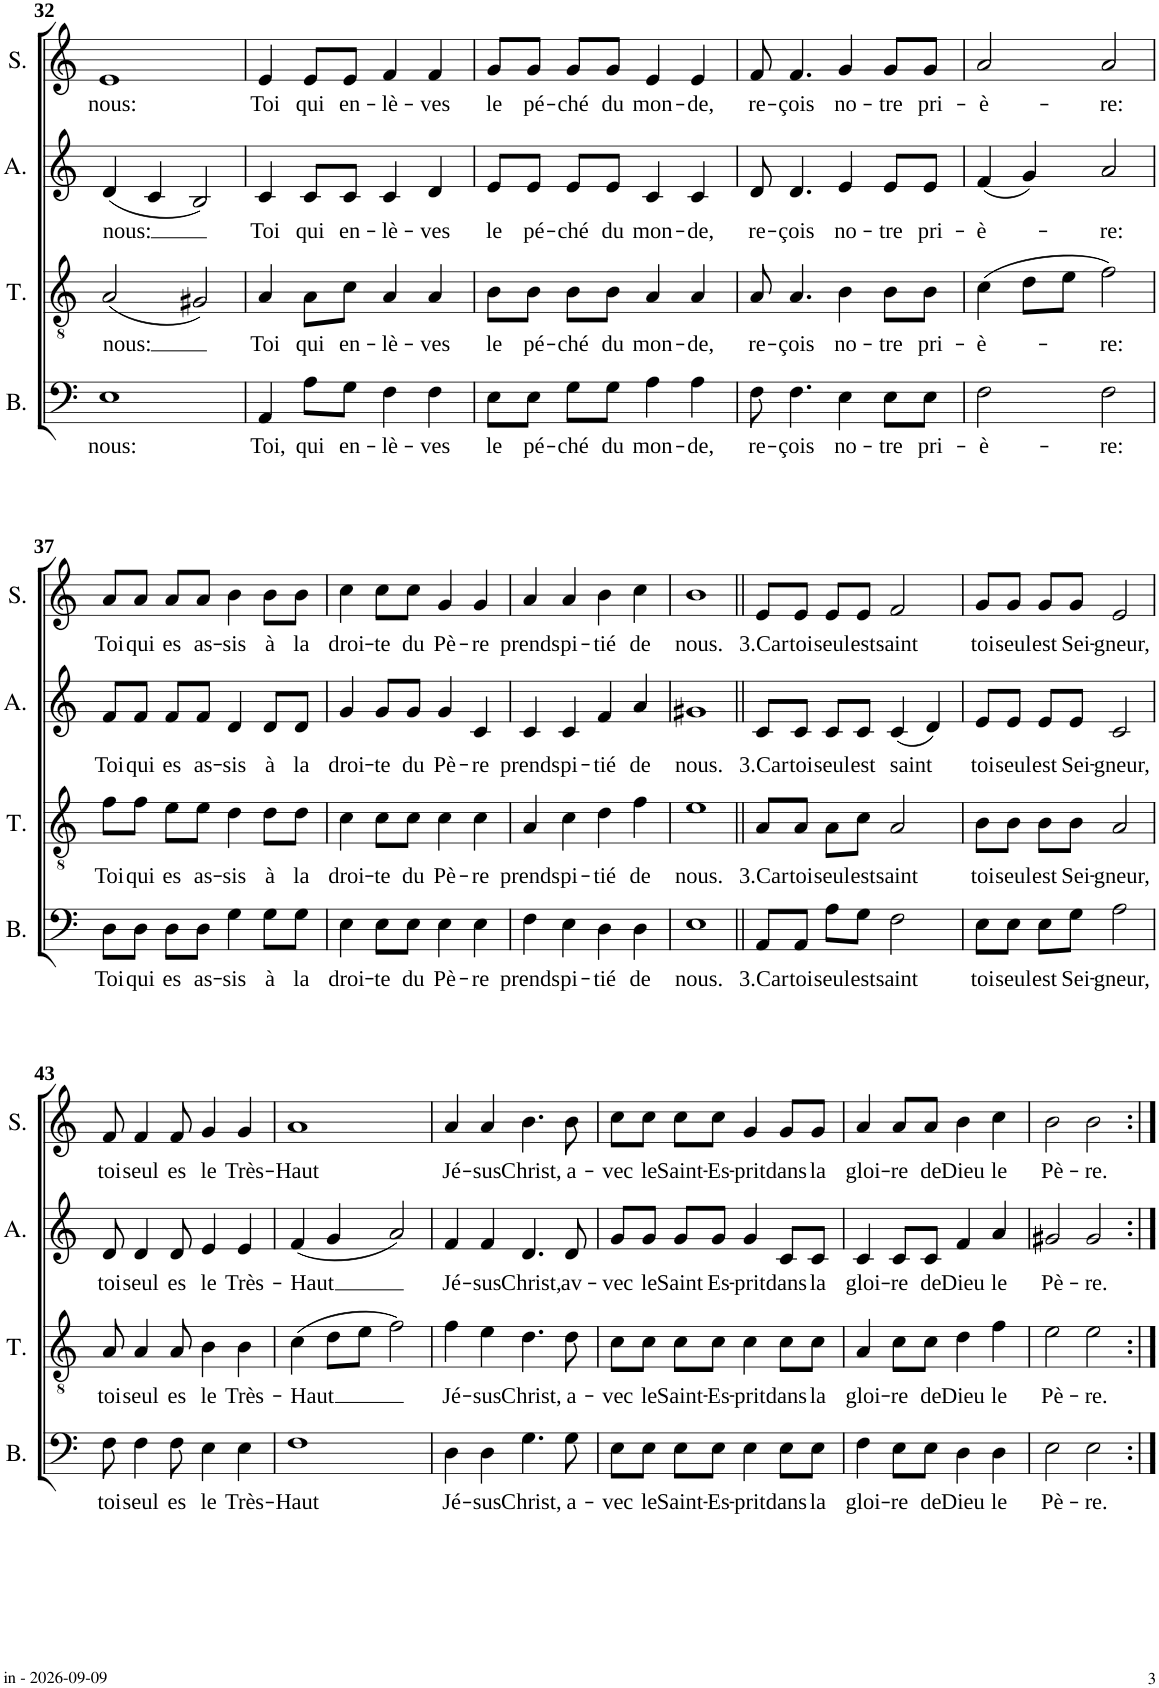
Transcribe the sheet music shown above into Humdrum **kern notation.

**kern	**text	**kern	**text	**kern	**text	**kern	**text
*part4	*part4	*part3	*part3	*part2	*part2	*part1	*part1
*staff4	*staff4	*staff3	*staff3	*staff2	*staff2	*staff1	*staff1
*I"Bass	*	*I"Tenor	*	*I"Alto	*	*I"Soprano	*
*I'B.	*	*I'T.	*	*I'A.	*	*I'S.	*
!!LO:PB:g=z
*clefF4	*	*clefGv2	*	*clefG2	*	*clefG2	*
*k[]	*	*k[]	*	*k[]	*	*k[]	*
*M4/4	*	*M4/4	*	*M4/4	*	*M4/4	*
*met(c)	*	*met(c)	*	*met(c)	*	*met(c)	*
=32	=32	=32	=32	=32	=32	=32	=32
!	!LO:LY:b	!	!LO:LY:b	!	!LO:LY:b	!	!LO:LY:b
1E	nous:	(2A/	nous:	(4d/	nous:	1e	nous:
.	.	.	.	4c/	.	.	.
.	.	2G#X/)	.	2B/)	.	.	.
=33	=33	=33	=33	=33	=33	=33	=33
!	!LO:LY:b	!	!LO:LY:b	!	!LO:LY:b	!	!LO:LY:b
4AA/	Toi,	4A/	Toi	4c/	Toi	4e/	Toi
!	!LO:LY:b	!	!LO:LY:b	!	!LO:LY:b	!	!LO:LY:b
8A\L	qui	8A\L	qui	8c/L	qui	8e/L	qui
!	!LO:LY:b	!	!LO:LY:b	!	!LO:LY:b	!	!LO:LY:b
8G\J	en-	8c\J	en-	8c/J	en-	8e/J	en-
!	!LO:LY:b	!	!LO:LY:b	!	!LO:LY:b	!	!LO:LY:b
4F\	-lè-	4A/	-lè-	4c/	-lè-	4f/	-lè-
!	!LO:LY:b	!	!LO:LY:b	!	!LO:LY:b	!	!LO:LY:b
4F\	-ves	4A/	-ves	4d/	-ves	4f/	-ves
=34	=34	=34	=34	=34	=34	=34	=34
!	!LO:LY:b	!	!LO:LY:b	!	!LO:LY:b	!	!LO:LY:b
8E\L	le	8B\L	le	8e/L	le	8g/L	le
!	!LO:LY:b	!	!LO:LY:b	!	!LO:LY:b	!	!LO:LY:b
8E\J	pé-	8B\J	pé-	8e/J	pé-	8g/J	pé-
!	!LO:LY:b	!	!LO:LY:b	!	!LO:LY:b	!	!LO:LY:b
8G\L	-ché	8B\L	-ché	8e/L	-ché	8g/L	-ché
!	!LO:LY:b	!	!LO:LY:b	!	!LO:LY:b	!	!LO:LY:b
8G\J	du	8B\J	du	8e/J	du	8g/J	du
!	!LO:LY:b	!	!LO:LY:b	!	!LO:LY:b	!	!LO:LY:b
4A\	mon-	4A/	mon-	4c/	mon-	4e/	mon-
!	!LO:LY:b	!	!LO:LY:b	!	!LO:LY:b	!	!LO:LY:b
4A\	-de,	4A/	-de,	4c/	-de,	4e/	-de,
=35	=35	=35	=35	=35	=35	=35	=35
!	!LO:LY:b	!	!LO:LY:b	!	!LO:LY:b	!	!LO:LY:b
8F\	re-	8A/	re-	8d/	re-	8f/	re-
!	!LO:LY:b	!	!LO:LY:b	!	!LO:LY:b	!	!LO:LY:b
4.F\	-çois	4.A/	-çois	4.d/	-çois	4.f/	-çois
!	!LO:LY:b	!	!LO:LY:b	!	!LO:LY:b	!	!LO:LY:b
4E\	no-	4B\	no-	4e/	no-	4g/	no-
!	!LO:LY:b	!	!LO:LY:b	!	!LO:LY:b	!	!LO:LY:b
8E\L	-tre	8B\L	-tre	8e/L	-tre	8g/L	-tre
!	!LO:LY:b	!	!LO:LY:b	!	!LO:LY:b	!	!LO:LY:b
8E\J	pri-	8B\J	pri-	8e/J	pri-	8g/J	pri-
=36	=36	=36	=36	=36	=36	=36	=36
!	!LO:LY:b	!	!LO:LY:b	!	!LO:LY:b	!	!LO:LY:b
2F\	-è-	(4c\	-è-	(4f/	-è-	2a/	-è-
.	.	8d\L	.	4g/)	.	.	.
.	.	8e\J	.	.	.	.	.
!	!LO:LY:b	!	!LO:LY:b	!	!LO:LY:b	!	!LO:LY:b
2F\	-re:	2f\)	-re:	2a/	-re:	2a/	-re:
!!LO:LB:g=z
=37	=37	=37	=37	=37	=37	=37	=37
!	!LO:LY:b	!	!LO:LY:b	!	!LO:LY:b	!	!LO:LY:b
8D\L	Toi	8f\L	Toi	8f/L	Toi	8a/L	Toi
!	!LO:LY:b	!	!LO:LY:b	!	!LO:LY:b	!	!LO:LY:b
8D\J	qui	8f\J	qui	8f/J	qui	8a/J	qui
!	!LO:LY:b	!	!LO:LY:b	!	!LO:LY:b	!	!LO:LY:b
8D\L	es	8e\L	es	8f/L	es	8a/L	es
!	!LO:LY:b	!	!LO:LY:b	!	!LO:LY:b	!	!LO:LY:b
8D\J	as-	8e\J	as-	8f/J	as-	8a/J	as-
!	!LO:LY:b	!	!LO:LY:b	!	!LO:LY:b	!	!LO:LY:b
4G\	-sis	4d\	-sis	4d/	-sis	4b\	-sis
!	!LO:LY:b	!	!LO:LY:b	!	!LO:LY:b	!	!LO:LY:b
8G\L	à	8d\L	à	8d/L	à	8b\L	à
!	!LO:LY:b	!	!LO:LY:b	!	!LO:LY:b	!	!LO:LY:b
8G\J	la	8d\J	la	8d/J	la	8b\J	la
=38	=38	=38	=38	=38	=38	=38	=38
!	!LO:LY:b	!	!LO:LY:b	!	!LO:LY:b	!	!LO:LY:b
4E\	droi-	4c\	droi-	4g/	droi-	4cc\	droi-
!	!LO:LY:b	!	!LO:LY:b	!	!LO:LY:b	!	!LO:LY:b
8E\L	-te	8c\L	-te	8g/L	-te	8cc\L	-te
!	!LO:LY:b	!	!LO:LY:b	!	!LO:LY:b	!	!LO:LY:b
8E\J	du	8c\J	du	8g/J	du	8cc\J	du
!	!LO:LY:b	!	!LO:LY:b	!	!LO:LY:b	!	!LO:LY:b
4E\	Pè-	4c\	Pè-	4g/	Pè-	4g/	Pè-
!	!LO:LY:b	!	!LO:LY:b	!	!LO:LY:b	!	!LO:LY:b
4E\	-re	4c\	-re	4c/	-re	4g/	-re
=39	=39	=39	=39	=39	=39	=39	=39
!	!LO:LY:b	!	!LO:LY:b	!	!LO:LY:b	!	!LO:LY:b
4F\	prends	4A/	prends	4c/	prends	4a/	prends
!	!LO:LY:b	!	!LO:LY:b	!	!LO:LY:b	!	!LO:LY:b
4E\	pi-	4c\	pi-	4c/	pi-	4a/	pi-
!	!LO:LY:b	!	!LO:LY:b	!	!LO:LY:b	!	!LO:LY:b
4D\	-tié	4d\	-tié	4f/	-tié	4b\	-tié
!	!LO:LY:b	!	!LO:LY:b	!	!LO:LY:b	!	!LO:LY:b
4D\	de	4f\	de	4a/	de	4cc\	de
=40	=40	=40	=40	=40	=40	=40	=40
!	!LO:LY:b	!	!LO:LY:b	!	!LO:LY:b	!	!LO:LY:b
1E	nous.	1e	nous.	1g#X	nous.	1b	nous.
=41||	=41||	=41||	=41||	=41||	=41||	=41||	=41||
!	!LO:LY:b	!	!LO:LY:b	!	!LO:LY:b	!	!LO:LY:b
8AA/L	3.Car	8A/L	3.Car	8c/L	3.Car	8e/L	3.Car
!	!LO:LY:b	!	!LO:LY:b	!	!LO:LY:b	!	!LO:LY:b
8AA/J	toi	8A/J	toi	8c/J	toi	8e/J	toi
!	!LO:LY:b	!	!LO:LY:b	!	!LO:LY:b	!	!LO:LY:b
8A\L	seul	8A\L	seul	8c/L	seul	8e/L	seul
!	!LO:LY:b	!	!LO:LY:b	!	!LO:LY:b	!	!LO:LY:b
8G\J	est	8c\J	est	8c/J	est	8e/J	est
!	!LO:LY:b	!	!LO:LY:b	!	!LO:LY:b	!	!LO:LY:b
2F\	saint	2A/	saint	(4c/	saint	2f/	saint
.	.	.	.	4d/)	.	.	.
=42	=42	=42	=42	=42	=42	=42	=42
!	!LO:LY:b	!	!LO:LY:b	!	!LO:LY:b	!	!LO:LY:b
8E\L	toi	8B\L	toi	8e/L	toi	8g/L	toi
!	!LO:LY:b	!	!LO:LY:b	!	!LO:LY:b	!	!LO:LY:b
8E\J	seul	8B\J	seul	8e/J	seul	8g/J	seul
!	!LO:LY:b	!	!LO:LY:b	!	!LO:LY:b	!	!LO:LY:b
8E\L	est	8B\L	est	8e/L	est	8g/L	est
!	!LO:LY:b	!	!LO:LY:b	!	!LO:LY:b	!	!LO:LY:b
8G\J	Sei-	8B\J	Sei-	8e/J	Sei-	8g/J	Sei-
!	!LO:LY:b	!	!LO:LY:b	!	!LO:LY:b	!	!LO:LY:b
2A\	-gneur,	2A/	-gneur,	2c/	-gneur,	2e/	-gneur,
!!LO:LB:g=z
=43	=43	=43	=43	=43	=43	=43	=43
!	!LO:LY:b	!	!LO:LY:b	!	!LO:LY:b	!	!LO:LY:b
8F\	toi	8A/	toi	8d/	toi	8f/	toi
!	!LO:LY:b	!	!LO:LY:b	!	!LO:LY:b	!	!LO:LY:b
4F\	seul	4A/	seul	4d/	seul	4f/	seul
!	!LO:LY:b	!	!LO:LY:b	!	!LO:LY:b	!	!LO:LY:b
8F\	es	8A/	es	8d/	es	8f/	es
!	!LO:LY:b	!	!LO:LY:b	!	!LO:LY:b	!	!LO:LY:b
4E\	le	4B\	le	4e/	le	4g/	le
!	!LO:LY:b	!	!LO:LY:b	!	!LO:LY:b	!	!LO:LY:b
4E\	Très-	4B\	Très-	4e/	Très-	4g/	Très-
=44	=44	=44	=44	=44	=44	=44	=44
!	!LO:LY:b	!	!LO:LY:b	!	!LO:LY:b	!	!LO:LY:b
1F	-Haut	(4c\	-Haut	(4f/	-Haut	1a	-Haut
.	.	8d\L	.	4g/	.	.	.
.	.	8e\J	.	.	.	.	.
.	.	2f\)	.	2a/)	.	.	.
=45	=45	=45	=45	=45	=45	=45	=45
!	!LO:LY:b	!	!LO:LY:b	!	!LO:LY:b	!	!LO:LY:b
4D\	Jé-	4f\	Jé-	4f/	Jé-	4a/	Jé-
!	!LO:LY:b	!	!LO:LY:b	!	!LO:LY:b	!	!LO:LY:b
4D\	-sus	4e\	-sus	4f/	-sus	4a/	-sus
!	!LO:LY:b	!	!LO:LY:b	!	!LO:LY:b	!	!LO:LY:b
4.G\	Christ,	4.d\	Christ,	4.d/	Christ,	4.b\	Christ,
!	!LO:LY:b	!	!LO:LY:b	!	!LO:LY:b	!	!LO:LY:b
8G\	a-	8d\	a-	8d/	av-	8b\	a-
=46	=46	=46	=46	=46	=46	=46	=46
!	!LO:LY:b	!	!LO:LY:b	!	!LO:LY:b	!	!LO:LY:b
8E\L	-vec	8c\L	-vec	8g/L	-vec	8cc\L	-vec
!	!LO:LY:b	!	!LO:LY:b	!	!LO:LY:b	!	!LO:LY:b
8E\J	le	8c\J	le	8g/J	le	8cc\J	le
!	!LO:LY:b	!	!LO:LY:b	!	!LO:LY:b	!	!LO:LY:b
8E\L	Saint-	8c\L	Saint-	8g/L	Saint	8cc\L	Saint-
!	!LO:LY:b	!	!LO:LY:b	!	!LO:LY:b	!	!LO:LY:b
8E\J	-Es-	8c\J	-Es-	8g/J	Es-	8cc\J	-Es-
!	!LO:LY:b	!	!LO:LY:b	!	!LO:LY:b	!	!LO:LY:b
4E\	-prit	4c\	-prit	4g/	-prit	4g/	-prit
!	!LO:LY:b	!	!LO:LY:b	!	!LO:LY:b	!	!LO:LY:b
8E\L	dans	8c\L	dans	8c/L	dans	8g/L	dans
!	!LO:LY:b	!	!LO:LY:b	!	!LO:LY:b	!	!LO:LY:b
8E\J	la	8c\J	la	8c/J	la	8g/J	la
=47	=47	=47	=47	=47	=47	=47	=47
!	!LO:LY:b	!	!LO:LY:b	!	!LO:LY:b	!	!LO:LY:b
4F\	gloi-	4A/	gloi-	4c/	gloi-	4a/	gloi-
!	!LO:LY:b	!	!LO:LY:b	!	!LO:LY:b	!	!LO:LY:b
8E\L	-re	8c\L	-re	8c/L	-re	8a/L	-re
!	!LO:LY:b	!	!LO:LY:b	!	!LO:LY:b	!	!LO:LY:b
8E\J	de	8c\J	de	8c/J	de	8a/J	de
!	!LO:LY:b	!	!LO:LY:b	!	!LO:LY:b	!	!LO:LY:b
4D\	Dieu	4d\	Dieu	4f/	Dieu	4b\	Dieu
!	!LO:LY:b	!	!LO:LY:b	!	!LO:LY:b	!	!LO:LY:b
4D\	le	4f\	le	4a/	le	4cc\	le
=48	=48	=48	=48	=48	=48	=48	=48
!	!LO:LY:b	!	!LO:LY:b	!	!LO:LY:b	!	!LO:LY:b
2E\	Pè-	2e\	Pè-	2g#X/	Pè-	2b\	Pè-
!	!LO:LY:b	!	!LO:LY:b	!	!LO:LY:b	!	!LO:LY:b
2E\	-re.	2e\	-re.	2g#/	-re.	2b\	-re.
=:|!	=:|!	=:|!	=:|!	=:|!	=:|!	=:|!	=:|!
*-	*-	*-	*-	*-	*-	*-	*-
